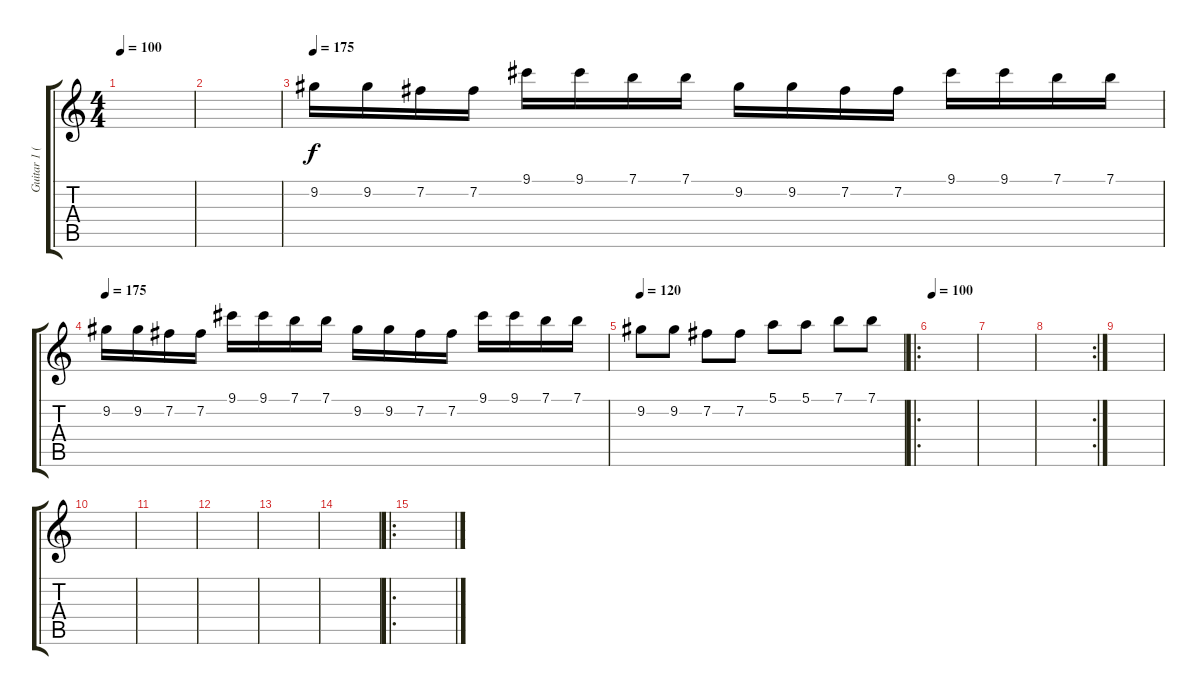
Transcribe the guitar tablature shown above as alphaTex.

\track ("Guitar 1 (electric)" "Guitar 1 (") {instrument overdrivenguitar}
\staff {score tabs}
\tuning (E4 B3 G3 D3 A2 E2) {hide}
\ts (4 4)
\tempo 100
\clef g2
\ks c
|
|
\section ("" "")
\tempo 175
9.2.16 9.2.16 7.2.16 7.2.16 9.1.16 9.1.16 7.1.16 7.1.16 9.2.16 9.2.16 7.2.16 7.2.16 9.1.16 9.1.16 7.1.16 7.1.16 |
\tempo 175
9.2.16 9.2.16 7.2.16 7.2.16 9.1.16 9.1.16 7.1.16 7.1.16 9.2.16 9.2.16 7.2.16 7.2.16 9.1.16 9.1.16 7.1.16 7.1.16 |
\tempo 120
9.2.8 9.2.8 7.2.8 7.2.8 5.1.8 5.1.8 7.1.8 7.1.8 |
\ro
\section ("" "")
\tempo 100
|
|
\rc 2
|
|
|
|
|
|
|
\ro
\section ("" "")
